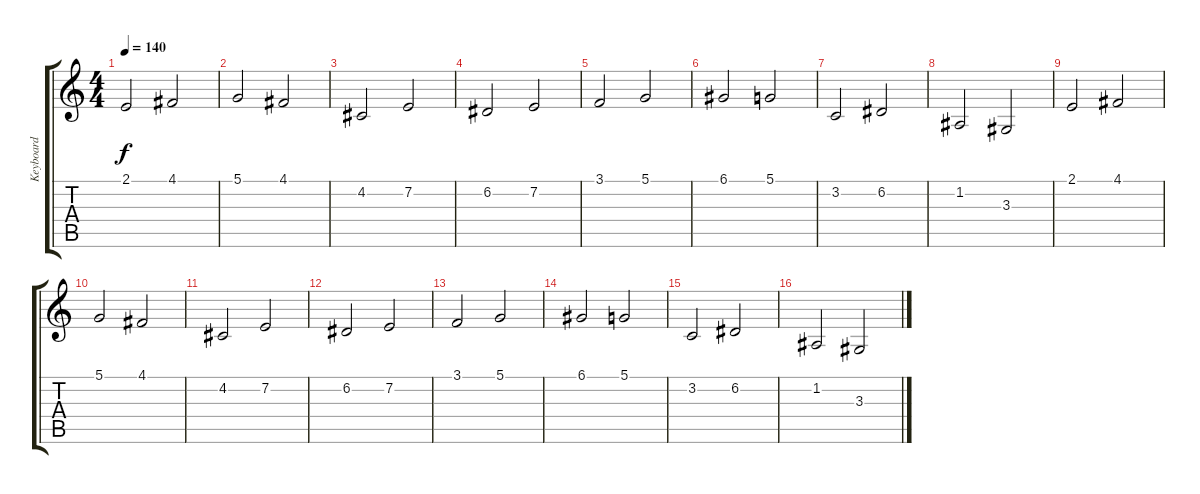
\track ("Keyboard" "Keyboard") {instrument choiraahs}
\staff {score tabs}
\tuning (D4 A3 F3 C3 G2 D2) {hide}
\ts (4 4)
\tempo 140
\clef g2
\ks c
2.1.2{dy f} 4.1.2 |
5.1.2 4.1.2 |
4.2.2 7.2.2 |
6.2.2 7.2.2 |
3.1.2 5.1.2 |
6.1.2 5.1.2 |
3.2.2 6.2.2 |
1.2.2 3.3.2 |
2.1.2 4.1.2 |
5.1.2 4.1.2 |
4.2.2 7.2.2 |
6.2.2 7.2.2 |
3.1.2 5.1.2 |
6.1.2 5.1.2 |
3.2.2 6.2.2 |
1.2.2 3.3.2
